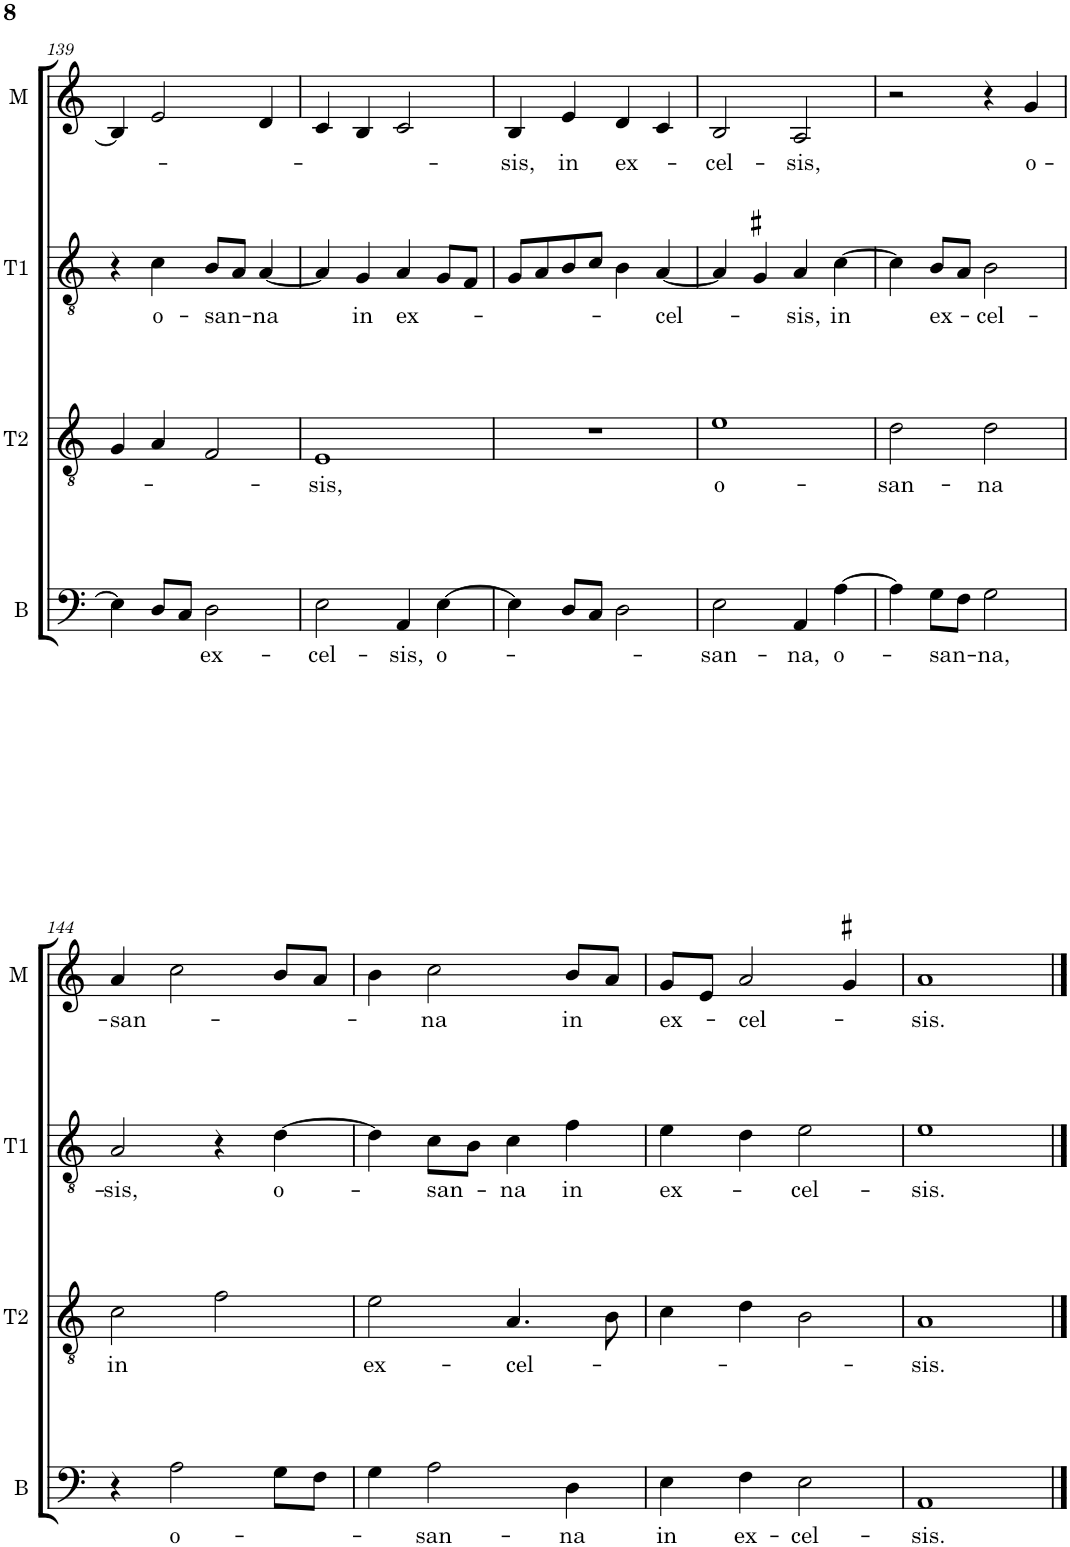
**kern	**text	**kern	**text	**kern	**text	**kern	**text
*part4	*part4	*part3	*part3	*part2	*part2	*part1	*part1
*staff4	*staff4	*staff3	*staff3	*staff2	*staff2	*staff1	*staff1
*I"B	*	*I"T2	*	*I"T1	*	*I"Mez	*
*I'B	*	*I'T2	*	*I'T1	*	*I'M	*
!!LO:PB:g=z
*clefF4	*	*clefGv2	*	*clefGv2	*	*clefG2	*
*	*	*	*	*Trd4c7	*	*	*
*k[]	*	*k[]	*	*k[]	*	*k[]	*
*M2/2	*	*M2/2	*	*M2/2	*	*M2/2	*
*met(c|)	*	*met(c|)	*	*met(c|)	*	*met(c|)	*
=139	=139	=139	=139	=139	=139	=139	=139
4E\]	.	4G/	.	4r	.	4B/]	.
!	!	!	!	!	!LO:LY:b	!	!
8D/L	.	4A/	.	4c\	o-	2e/	.
8C/J	.	.	.	.	.	.	.
!	!LO:LY:b	!	!	!	!LO:LY:b	!	!
2D\	ex-	2F/	.	8B/L	-san-	.	.
.	.	.	.	8A/J	.	.	.
!	!	!	!	!	!LO:LY:b	!	!
.	.	.	.	[4A/	-na	4d/	.
=140	=140	=140	=140	=140	=140	=140	=140
!	!LO:LY:b	!	!LO:LY:b	!	!	!	!
2E\	-cel-	1E	-sis,	4A/]	.	4c/	.
!	!	!	!	!	!LO:LY:b	!	!
.	.	.	.	4G/	in	4B/	.
!	!LO:LY:b	!	!	!	!LO:LY:b	!	!
4AA/	-sis,	.	.	4A/	ex-	2c/	.
!	!LO:LY:b	!	!	!	!	!	!
[4E\	o-	.	.	8G/L	.	.	.
.	.	.	.	8F/J	.	.	.
=141	=141	=141	=141	=141	=141	=141	=141
!	!	!	!	!	!	!	!LO:LY:b
4E\]	.	1r	.	8G/L	.	4B/	-sis,
.	.	.	.	8A/	.	.	.
!	!	!	!	!	!	!	!LO:LY:b
8D/L	.	.	.	8B/	.	4e/	in
8C/J	.	.	.	8c/J	.	.	.
!	!	!	!	!	!	!	!LO:LY:b
2D\	.	.	.	4B\	.	4d/	ex-
!	!	!	!	!	!LO:LY:b	!	!
.	.	.	.	[4A/	-cel-	4c/	.
=142	=142	=142	=142	=142	=142	=142	=142
!	!LO:LY:b	!	!LO:LY:b	!	!	!	!LO:LY:b
2E\	-san-	1e	o-	4A/]	.	2B/	-cel-
.	.	.	.	4G#X/	.	.	.
!	!LO:LY:b	!	!	!	!LO:LY:b	!	!LO:LY:b
4AA/	-na,	.	.	4A/	-sis,	2A/	-sis,
!	!LO:LY:b	!	!	!	!LO:LY:b	!	!
[4A\	o-	.	.	[4c\	in	.	.
=143	=143	=143	=143	=143	=143	=143	=143
!	!	!	!LO:LY:b	!	!	!	!
4A\]	.	2d\	-san-	4c\]	.	2r	.
!	!LO:LY:b	!	!	!	!LO:LY:b	!	!
8G\L	san-	.	.	8B/L	ex-	.	.
8F\J	.	.	.	8A/J	.	.	.
!	!LO:LY:b	!	!LO:LY:b	!	!LO:LY:b	!	!
2G\	-na,	2d\	-na	2B\	-cel-	4r	.
!	!	!	!	!	!	!	!LO:LY:b
.	.	.	.	.	.	4g/	o-
!!LO:LB:g=z
=144	=144	=144	=144	=144	=144	=144	=144
!	!	!	!LO:LY:b	!	!LO:LY:b	!	!LO:LY:b
4r	.	2c\	in	2A/	-sis,	4a/	-san-
!	!LO:LY:b	!	!	!	!	!	!
2A\	o-	.	.	.	.	2cc\	.
.	.	2f\	.	4r	.	.	.
!	!	!	!	!	!LO:LY:b	!	!
8G\L	.	.	.	[4d\	o-	8b/L	.
8F\J	.	.	.	.	.	8a/J	.
=145	=145	=145	=145	=145	=145	=145	=145
!	!	!	!LO:LY:b	!	!	!	!
4G\	.	2e\	ex-	4d\]	.	4b\	.
!	!LO:LY:b	!	!	!	!LO:LY:b	!	!LO:LY:b
2A\	-san-	.	.	8c\L	-san-	2cc\	-na
.	.	.	.	8B\J	.	.	.
!	!	!	!LO:LY:b	!	!LO:LY:b	!	!
.	.	4.A/	-cel-	4c\	-na	.	.
!	!LO:LY:b	!	!	!	!LO:LY:b	!	!LO:LY:b
4D\	-na	.	.	4f\	in	8b/L	in
.	.	8B\	.	.	.	8a/J	.
=146	=146	=146	=146	=146	=146	=146	=146
!	!LO:LY:b	!	!	!	!LO:LY:b	!	!LO:LY:b
4E\	in	4c\	.	4e\	ex-	8g/L	ex-
.	.	.	.	.	.	8e/J	.
!	!LO:LY:b	!	!	!	!	!	!LO:LY:b
4F\	ex-	4d\	.	4d\	.	2a/	-cel-
!	!LO:LY:b	!	!	!	!LO:LY:b	!	!
2E\	-cel-	2B\	.	2e\	-cel-	.	.
.	.	.	.	.	.	4g#X/	.
=147	=147	=147	=147	=147	=147	=147	=147
!	!LO:LY:b	!	!LO:LY:b	!	!LO:LY:b	!	!LO:LY:b
1AA	-sis.	1A	-sis.	1e	-sis.	1a	-sis.
==	==	==	==	==	==	==	==
*-	*-	*-	*-	*-	*-	*-	*-
